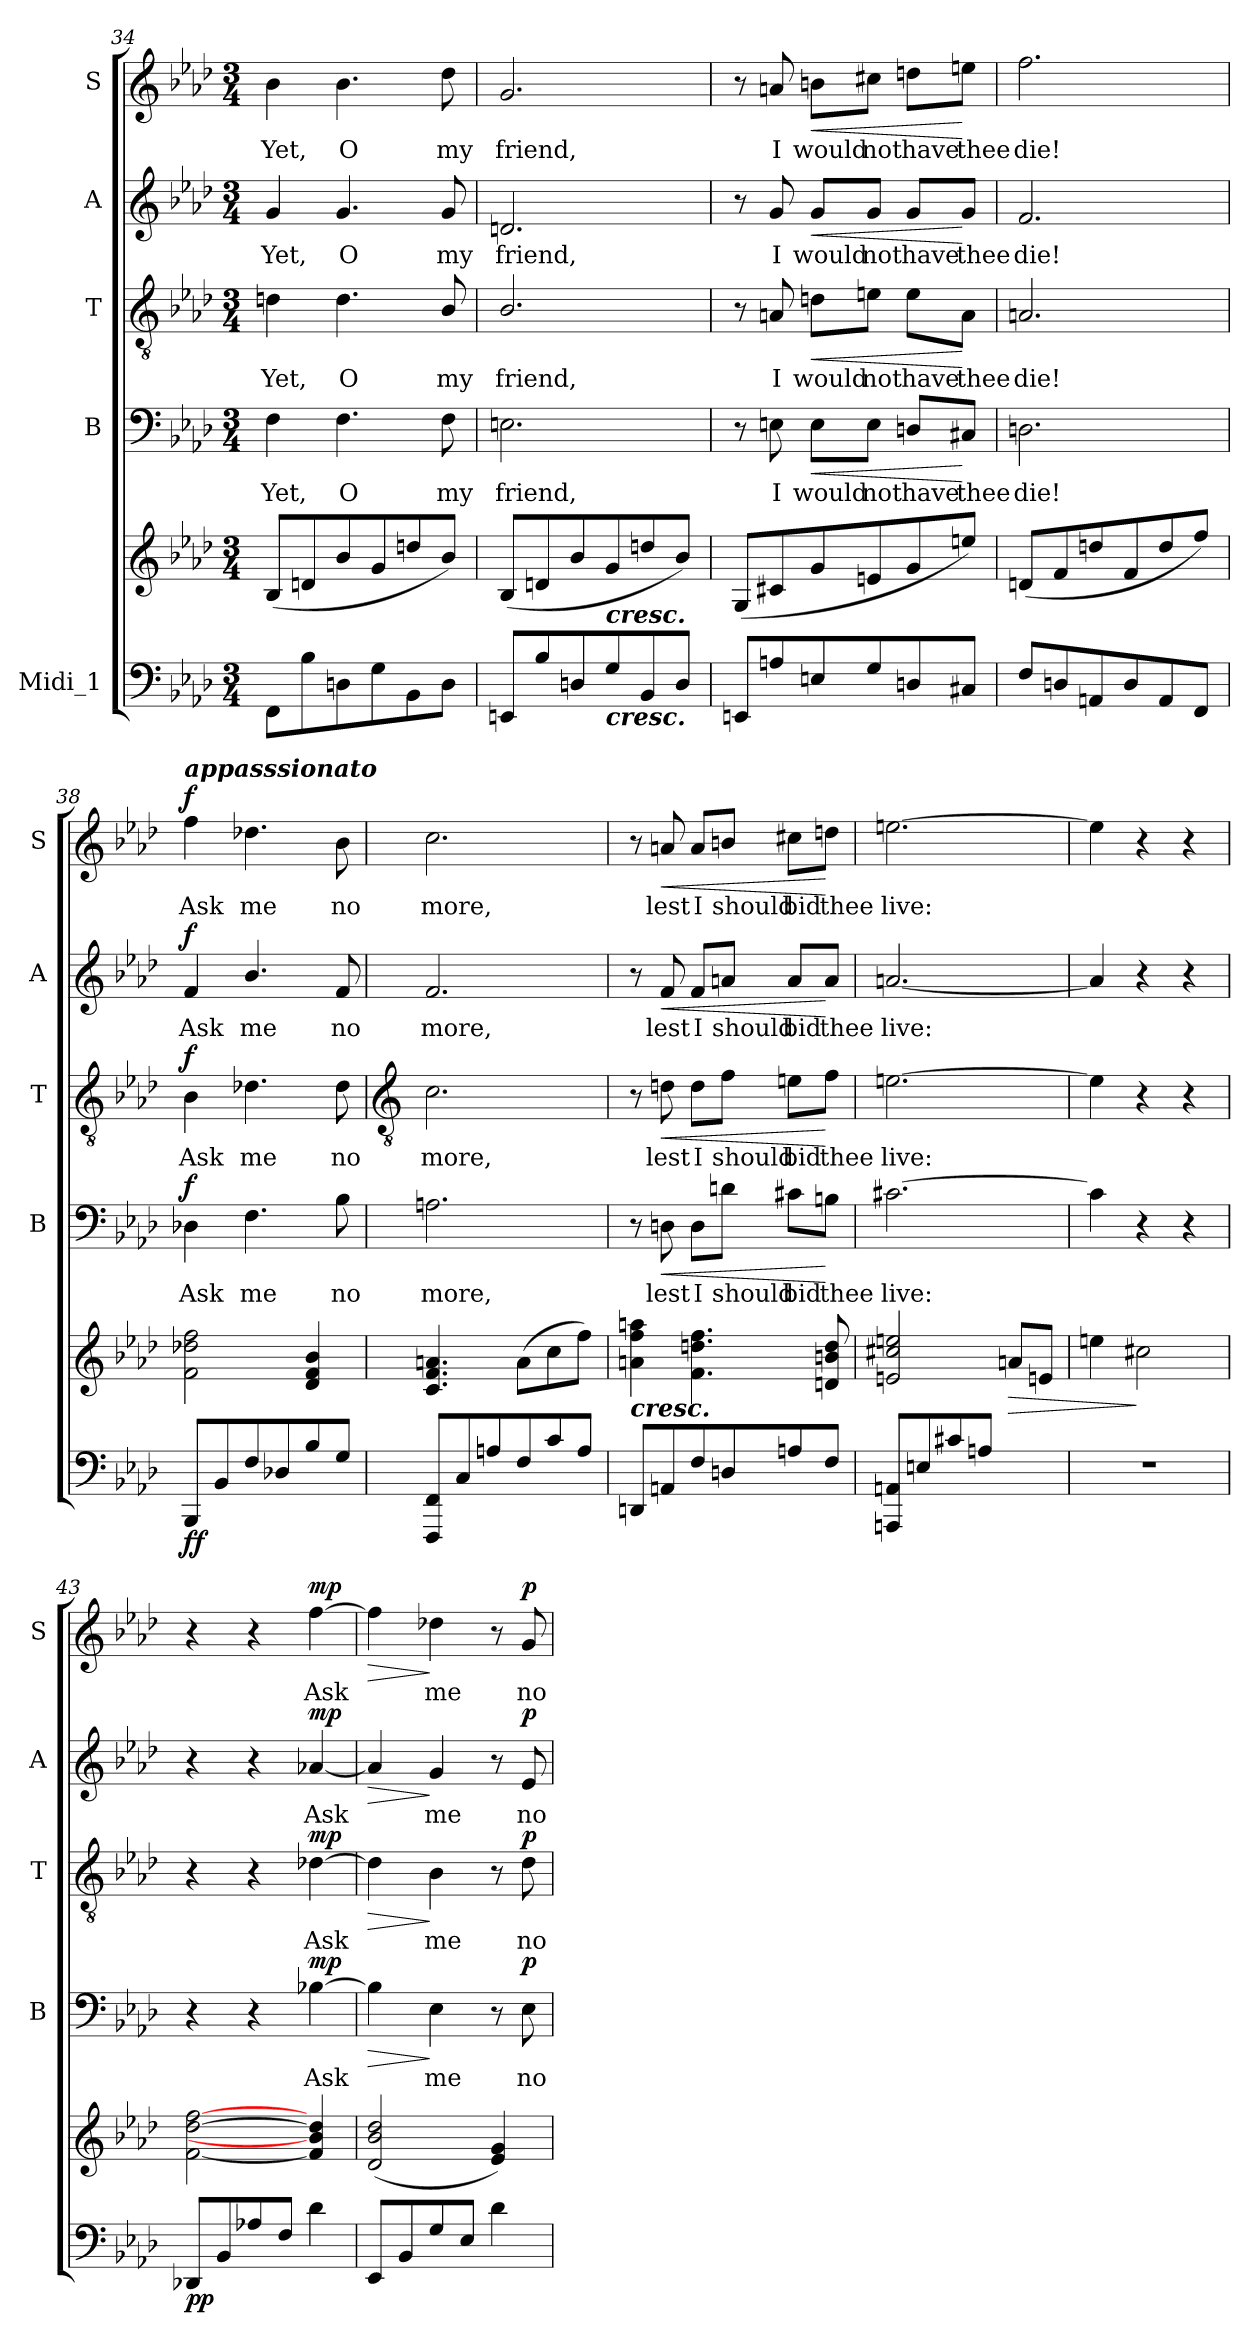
**kern	**kern	**dynam	**kern	**text	**dynam	**kern	**text	**dynam	**kern	**text	**dynam	**kern	**text	**dynam
*part5	*part5	*part5	*part4	*part4	*part4	*part3	*part3	*part3	*part2	*part2	*part2	*part1	*part1	*part1
*staff6	*staff5	*staff5/6	*staff4	*staff4	*staff4	*staff3	*staff3	*staff3	*staff2	*staff2	*staff2	*staff1	*staff1	*staff1
*I"Midi_1	*	*	*I"B	*	*	*I"T	*	*	*I"A	*	*	*I"S	*	*
*	*	*	*I'B	*	*	*I'T	*	*	*I'A	*	*	*I'S	*	*
*clefF4	*clefG2	*	*clefF4	*	*	*clefGv2	*	*	*clefG2	*	*	*clefG2	*	*
*k[b-e-a-d-]	*k[b-e-a-d-]	*	*k[b-e-a-d-]	*	*	*k[b-e-a-d-]	*	*	*k[b-e-a-d-]	*	*	*k[b-e-a-d-]	*	*
*A-:	*A-:	*	*A-:	*	*	*A-:	*	*	*A-:	*	*	*A-:	*	*
*M3/4	*M3/4	*	*M3/4	*	*	*M3/4	*	*	*M3/4	*	*	*M3/4	*	*
=34	=34	=34	=34	=34	=34	=34	=34	=34	=34	=34	=34	=34	=34	=34
!	!	!	!	!LO:LY:b	!	!	!LO:LY:b	!	!	!LO:LY:b	!	!	!LO:LY:b	!
8FFL	(<8B-L	.	4F	Yet,	.	4dn	Yet,	.	4g	Yet,	.	4b-	Yet,	.
8B-	8dn	.	.	.	.	.	.	.	.	.	.	.	.	.
!	!	!	!	!LO:LY:b	!	!	!LO:LY:b	!	!	!LO:LY:b	!	!	!LO:LY:b	!
8Dn	8b-	.	4.F	O	.	4.d	O	.	4.g	O	.	4.b-	O	.
8G	8g	.	.	.	.	.	.	.	.	.	.	.	.	.
8BB-	8ddn	.	.	.	.	.	.	.	.	.	.	.	.	.
!	!	!	!	!LO:LY:b	!	!	!LO:LY:b	!	!	!LO:LY:b	!	!	!LO:LY:b	!
8DJ	8b-J)	.	8F	my	.	8B-/	my	.	8g	my	.	8dd-	my	.
=35	=35	=35	=35	=35	=35	=35	=35	=35	=35	=35	=35	=35	=35	=35
!	!	!	!	!LO:LY:b	!	!	!LO:LY:b	!	!	!LO:LY:b	!	!	!LO:LY:b	!
8EEnL	(<8B-L	.	2.En	friend,	.	2.B-/	friend,	.	2.dn	friend,	.	2.g	friend,	.
8B-	8dn	.	.	.	.	.	.	.	.	.	.	.	.	.
8Dn	8b-	.	.	.	.	.	.	.	.	.	.	.	.	.
!	!LO:TX:b:Bi:t=cresc.	!	!	!	!	!	!	!	!	!	!	!	!	!
!LO:TX:b:Bi:t=cresc.	!	!	!	!	!	!	!	!	!	!	!	!	!	!
8G	8g	.	.	.	.	.	.	.	.	.	.	.	.	.
8BB-	8ddn	.	.	.	.	.	.	.	.	.	.	.	.	.
8DJ	8b-J)	.	.	.	.	.	.	.	.	.	.	.	.	.
=36	=36	=36	=36	=36	=36	=36	=36	=36	=36	=36	=36	=36	=36	=36
8EEnL	(<8GL	.	8r	.	.	8r	.	.	8r	.	.	8r	.	.
!	!	!	!	!LO:LY:b	!	!	!LO:LY:b	!	!	!LO:LY:b	!	!	!LO:LY:b	!
8An	8c#X	.	8En	I	.	8An	I	.	8g	I	.	8an	I	.
!	!	!	!	!LO:LY:b	!LO:HP:b	!	!LO:LY:b	!LO:HP:b	!	!LO:LY:b	!LO:HP:b	!	!LO:LY:b	!LO:HP:b
8En	8g	.	8E\L	would	<	8dn\L	would	<	8g/L	would	<	8bn\L	would	<
!	!	!	!	!LO:LY:b	!	!	!LO:LY:b	!	!	!LO:LY:b	!	!	!LO:LY:b	!
8G	8en	.	8E\J	not	.	8en\J	not	.	8g/J	not	.	8cc#X\J	not	.
!	!	!	!	!LO:LY:b	!	!	!LO:LY:b	!	!	!LO:LY:b	!	!	!LO:LY:b	!
8Dn	8g	.	8Dn/L	have	.	8e\L	have	.	8g/L	have	.	8ddn\L	have	.
!	!	!	!	!LO:LY:b	!	!	!LO:LY:b	!	!	!LO:LY:b	!	!	!LO:LY:b	!
8C#XJ	8eenJ)	.	8C#X/J	thee	[	8A\J	thee	[	8g/J	thee	[	8een\J	thee	[
=37	=37	=37	=37	=37	=37	=37	=37	=37	=37	=37	=37	=37	=37	=37
!	!	!	!	!LO:LY:b	!	!	!LO:LY:b	!	!	!LO:LY:b	!	!	!LO:LY:b	!
8FL	(<8dnL	.	2.Dn	die!	.	2.An	die!	.	2.f	die!	.	2.ff	die!	.
8Dn	8f	.	.	.	.	.	.	.	.	.	.	.	.	.
8AAn	8ddn	.	.	.	.	.	.	.	.	.	.	.	.	.
8D	8f	.	.	.	.	.	.	.	.	.	.	.	.	.
8AA	8dd	.	.	.	.	.	.	.	.	.	.	.	.	.
8FFJ	8ffJ)	.	.	.	.	.	.	.	.	.	.	.	.	.
=38	=38	=38	=38	=38	=38	=38	=38	=38	=38	=38	=38	=38	=38	=38
!	!	!	!	!	!	!	!	!	!	!	!	!LO:TX:a:Bi:t=appasssionato	!	!
!	!	!LO:DY:b=2	!	!LO:LY:b	!	!	!LO:LY:b	!	!	!LO:LY:b	!	!	!LO:LY:b	!
!	!	!LO:DY:n=1:b	!	!	!LO:DY:b	!	!	!LO:DY:b	!	!	!LO:DY:b	!	!	!LO:DY:b
8BBB-L	2f 2dd-X 2ff	f f	4D-X	Ask	f	4B-	Ask	f	4f	Ask	f	4ff	Ask	f
8BB-	.	.	.	.	.	.	.	.	.	.	.	.	.	.
!	!	!	!	!LO:LY:b	!	!	!LO:LY:b	!	!	!LO:LY:b	!	!	!LO:LY:b	!
8F	.	.	4.F	me	.	4.d-X	me	.	4.b-/	me	.	4.dd-X	me	.
8D-X	.	.	.	.	.	.	.	.	.	.	.	.	.	.
8B-	4d- 4f 4b-	.	.	.	.	.	.	.	.	.	.	.	.	.
!	!	!	!	!LO:LY:b	!	!	!LO:LY:b	!	!	!LO:LY:b	!	!	!LO:LY:b	!
8GJ	.	.	8B-	no	.	8d-	no	.	8f	no	.	8b-	no	.
!!LO:LB:g=z
=39	=39	=39	=39	=39	=39	=39	=39	=39	=39	=39	=39	=39	=39	=39
*	*	*	*	*	*	*clefGv2	*	*	*	*	*	*	*	*
!	!	!	!	!LO:LY:b	!	!	!LO:LY:b	!	!	!LO:LY:b	!	!	!LO:LY:b	!
8FFF 8FFL	4.c 4.f 4.an	.	2.An	more,	.	2.c	more,	.	2.f	more,	.	2.cc	more,	.
8C	.	.	.	.	.	.	.	.	.	.	.	.	.	.
8An	.	.	.	.	.	.	.	.	.	.	.	.	.	.
8F	(>8aL	.	.	.	.	.	.	.	.	.	.	.	.	.
8c	8cc	.	.	.	.	.	.	.	.	.	.	.	.	.
8AJ	8ffJ)	.	.	.	.	.	.	.	.	.	.	.	.	.
=40	=40	=40	=40	=40	=40	=40	=40	=40	=40	=40	=40	=40	=40	=40
!	!LO:TX:b:Bi:t=cresc.	!	!	!	!	!	!	!	!	!	!	!	!	!
8DDnL	4an 4ff 4aan	.	8r	.	.	8r	.	.	8r	.	.	8r	.	.
!	!	!	!	!LO:LY:b	!LO:HP:b	!	!LO:LY:b	!LO:HP:b	!	!LO:LY:b	!LO:HP:b	!	!LO:LY:b	!LO:HP:b
8AAn	.	.	8Dn	lest	<	8dn	lest	<	8f	lest	<	8an	lest	<
!	!	!	!	!LO:LY:b	!	!	!LO:LY:b	!	!	!LO:LY:b	!	!	!LO:LY:b	!
8F	4.f 4.ddn 4.ff	.	8D\L	I	.	8d\L	I	.	8f/L	I	.	8a/L	I	.
!	!	!	!	!LO:LY:b	!	!	!LO:LY:b	!	!	!LO:LY:b	!	!	!LO:LY:b	!
8Dn	.	.	8dn\J	should	.	8f\J	should	.	8an/J	should	.	8bn/J	should	.
!	!	!	!	!LO:LY:b	!	!	!LO:LY:b	!	!	!LO:LY:b	!	!	!LO:LY:b	!
8An	.	.	8c#X\L	bid	.	8en\L	bid	.	8a/L	bid	.	8cc#X\L	bid	.
!	!	!	!	!LO:LY:b	!	!	!LO:LY:b	!	!	!LO:LY:b	!	!	!LO:LY:b	!
8FJ	8dn 8bn 8dd	.	8Bn\J	thee	[	8f\J	thee	[	8a/J	thee	[	8ddn\J	thee	[
=41	=41	=41	=41	=41	=41	=41	=41	=41	=41	=41	=41	=41	=41	=41
*	*^	*	*	*	*	*	*	*	*	*	*	*	*	*
!	!	!	!	!	!LO:LY:b	!	!	!LO:LY:b	!	!	!LO:LY:b	!	!	!LO:LY:b	!
(8AAAn 8AAnL	2en 2cc#X 2een	2ryy	.	[2.c#X	live:	.	[2.en	live:	.	[2.an	live:	.	[2.een	live:	.
8En	.	.	.	.	.	.	.	.	.	.	.	.	.	.	.
8c#X	.	.	.	.	.	.	.	.	.	.	.	.	.	.	.
8AnJ	.	.	.	.	.	.	.	.	.	.	.	.	.	.	.
!	!	!	!LO:HP:b	!	!	!	!	!	!	!	!	!	!	!	!
4ryy	4ryy	8an/L	>	.	.	.	.	.	.	.	.	.	.	.	.
.	.	8en/J)	.	.	.	.	.	.	.	.	.	.	.	.	.
=42	=42	=42	=42	=42	=42	=42	=42	=42	=42	=42	=42	=42	=42	=42	=42
!LO:N:vis=1	!	!	!	!	!	!	!	!	!	!	!	!	!	!	!
*	*v	*v	*	*	*	*	*	*	*	*	*	*	*	*	*
2.r	4een	.	4c#]	.	.	4e]	.	.	4a]	.	.	4ee]	.	.
.	2cc#X	]	4r	.	.	4r	.	.	4r	.	.	4r	.	.
.	.	.	4r	.	.	4r	.	.	4r	.	.	4r	.	.
=43	=43	=43	=43	=43	=43	=43	=43	=43	=43	=43	=43	=43	=43	=43
!	!	!LO:DY:b=2	!	!	!	!	!	!	!	!	!	!	!	!
!	!	!LO:DY:n=1:b	!	!	!	!	!	!	!	!	!	!	!	!
8DD-XL	[2f [2dd- [2ff	p p	4r	.	.	4r	.	.	4r	.	.	4r	.	.
8BB-	.	.	.	.	.	.	.	.	.	.	.	.	.	.
8A-X	.	.	4r	.	.	4r	.	.	4r	.	.	4r	.	.
8FJ	.	.	.	.	.	.	.	.	.	.	.	.	.	.
!	!	!	!	!LO:LY:b	!LO:DY:b	!	!LO:LY:b	!LO:DY:b	!	!LO:LY:b	!LO:DY:b	!	!LO:LY:b	!LO:DY:b
4d-	4f] 4b-] 4dd-]	.	[4B-X	Ask	mp	[4d-X	Ask	mp	[4a-X	Ask	mp	[4ff	Ask	mp
=44	=44	=44	=44	=44	=44	=44	=44	=44	=44	=44	=44	=44	=44	=44
!	!	!	!	!	!LO:HP:b	!	!	!LO:HP:b	!	!	!LO:HP:b	!	!	!LO:HP:b
8EE-L	(<2d- 2b- 2dd-	.	4B-]	.	>	4d-]	.	>	4a-]	.	>	4ff]	.	>
8BB-	.	.	.	.	.	.	.	.	.	.	.	.	.	.
!	!	!	!	!LO:LY:b	!	!	!LO:LY:b	!	!	!LO:LY:b	!	!	!LO:LY:b	!
8G	.	.	4E-	me	]	4B-	me	]	4g	me	]	4dd-X	me	]
8E-J	.	.	.	.	.	.	.	.	.	.	.	.	.	.
4d-	4e- 4g)	.	8r	.	.	8r	.	.	8r	.	.	8r	.	.
!	!	!	!	!LO:LY:b	!LO:DY:b	!	!LO:LY:b	!LO:DY:b	!	!LO:LY:b	!LO:DY:b	!	!LO:LY:b	!LO:DY:b
.	.	.	8E-	no	p	8d-	no	p	8e-	no	p	8g	no	p
=	=	=	=	=	=	=	=	=	=	=	=	=	=	=
*-	*-	*-	*-	*-	*-	*-	*-	*-	*-	*-	*-	*-	*-	*-
